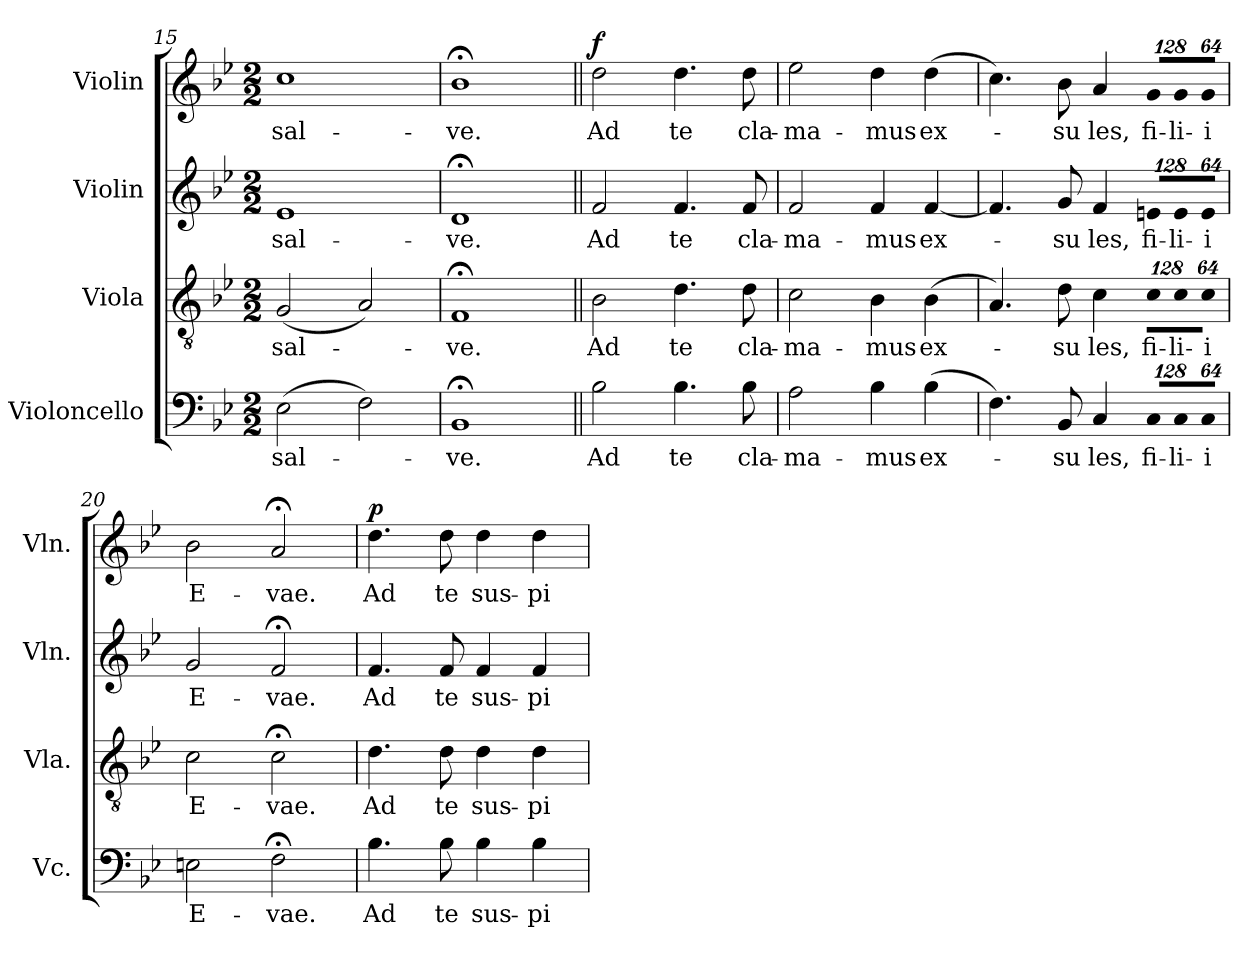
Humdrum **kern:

**kern	**text	**kern	**text	**kern	**text	**kern	**text	**dynam
*part4	*part4	*part3	*part3	*part2	*part2	*part1	*part1	*part1
*staff4	*staff4	*staff3	*staff3	*staff2	*staff2	*staff1	*staff1	*staff1
*I"Violoncello	*	*I"Viola	*	*I"Violin	*	*I"Violin	*	*
*I'Vc.	*	*I'Vla.	*	*I'Vln.	*	*I'Vln.	*	*
*clefF4	*	*clefGv2	*	*clefG2	*	*clefG2	*	*
*k[b-e-]	*	*k[b-e-]	*	*k[b-e-]	*	*k[b-e-]	*	*
*B-:	*	*B-:	*	*B-:	*	*B-:	*	*
*M2/2	*	*M2/2	*	*M2/2	*	*M2/2	*	*
=15	=15	=15	=15	=15	=15	=15	=15	=15
!	!LO:LY:b:color=#000000	!	!	!	!	!	!	!
!	!	!	!LO:LY:b:color=#000000	!	!	!	!	!
!	!	!	!	!	!LO:LY:b:color=#000000	!	!	!
!	!	!	!	!	!	!	!LO:LY:b:color=#000000	!
(2E-i\	sal-	(2Gi/	sal-	1e-i	sal-	1cci	sal-	.
2Fi\)	.	2Ai/)	.	.	.	.	.	.
!!LO:LB:g=z
=16	=16	=16	=16	=16	=16	=16	=16	=16
!	!LO:LY:b:color=#000000	!	!	!	!	!	!	!
!	!	!	!LO:LY:b:color=#000000	!	!	!	!	!
!	!	!	!	!	!LO:LY:b:color=#000000	!	!	!
!	!	!	!	!	!	!	!LO:LY:b:color=#000000	!
1BB-;i	-ve.	1F;i	-ve.	1d;i	-ve.	1b-;i	-ve.	.
=17||	=17||	=17||	=17||	=17||	=17||	=17||	=17||	=17||
!	!LO:LY:b:color=#000000	!	!	!	!	!	!	!
!	!	!	!LO:LY:b:color=#000000	!	!	!	!	!
!	!	!	!	!	!LO:LY:b:color=#000000	!	!	!
!	!	!	!	!	!	!	!LO:LY:b:color=#000000	!
2B-i\	Ad	2B-i\	Ad	2fi/	Ad	2ddi\	Ad	f
!	!LO:LY:b:color=#000000	!	!	!	!	!	!	!
!	!	!	!LO:LY:b:color=#000000	!	!	!	!	!
!	!	!	!	!	!LO:LY:b:color=#000000	!	!	!
!	!	!	!	!	!	!	!LO:LY:b:color=#000000	!
4.B-i\	te	4.di\	te	4.fi/	te	4.ddi\	te	.
!	!LO:LY:b:color=#000000	!	!	!	!	!	!	!
!	!	!	!LO:LY:b:color=#000000	!	!	!	!	!
!	!	!	!	!	!LO:LY:b:color=#000000	!	!	!
!	!	!	!	!	!	!	!LO:LY:b:color=#000000	!
8B-i\	cla-	8di\	cla-	8fi/	cla-	8ddi\	cla-	.
=18	=18	=18	=18	=18	=18	=18	=18	=18
!	!LO:LY:b:color=#000000	!	!	!	!	!	!	!
!	!	!	!LO:LY:b:color=#000000	!	!	!	!	!
!	!	!	!	!	!LO:LY:b:color=#000000	!	!	!
!	!	!	!	!	!	!	!LO:LY:b:color=#000000	!
2Ai\	-ma-	2ci\	-ma-	2fi/	-ma-	2ee-i\	-ma-	.
!	!LO:LY:b:color=#000000	!	!	!	!	!	!	!
!	!	!	!LO:LY:b:color=#000000	!	!	!	!	!
!	!	!	!	!	!LO:LY:b:color=#000000	!	!	!
!	!	!	!	!	!	!	!LO:LY:b:color=#000000	!
4B-i\	-mus	4B-i\	-mus	4fi/	-mus	4ddi\	-mus	.
!	!LO:LY:b:color=#000000	!	!	!	!	!	!	!
!	!	!	!LO:LY:b:color=#000000	!	!	!	!	!
!	!	!	!	!	!LO:LY:b:color=#000000	!	!	!
!	!	!	!	!	!	!	!LO:LY:b:color=#000000	!
(4B-i\	ex-	(4B-i\	ex-	[4fi/	ex-	(4ddi\	ex-	.
=19	=19	=19	=19	=19	=19	=19	=19	=19
4.Fi\)	.	4.Ai/)	.	4.fi/]	.	4.cci\)	.	.
!	!LO:LY:b:color=#000000	!	!	!	!	!	!	!
!	!	!	!LO:LY:b:color=#000000	!	!	!	!	!
!	!	!	!	!	!LO:LY:b:color=#000000	!	!	!
!	!	!	!	!	!	!	!LO:LY:b:color=#000000	!
8BB-i/	-su	8di\	-su	8gi/	-su	8b-i\	-su	.
!	!LO:LY:b:color=#000000	!	!	!	!	!	!	!
!	!	!	!LO:LY:b:color=#000000	!	!	!	!	!
!	!	!	!	!	!LO:LY:b:color=#000000	!	!	!
!	!	!	!	!	!	!	!LO:LY:b:color=#000000	!
4Ci/	les,	4ci\	les,	4fi/	les,	4ai/	les,	.
*Xbrackettup	*	*	*	*	*	*	*	*
!LO:N:vis=8	!	!	!	!	!	!	!	!
!	!LO:LY:b:color=#000000	!	!	!	!	!	!	!
*	*	*Xbrackettup	*	*	*	*	*	*
!	!	!LO:N:vis=8	!	!	!	!	!	!
!	!	!	!LO:LY:b:color=#000000	!	!	!	!	!
*	*	*	*	*Xbrackettup	*	*	*	*
!	!	!	!	!LO:N:vis=8	!	!	!	!
!	!	!	!	!	!LO:LY:b:color=#000000	!	!	!
*	*	*	*	*	*	*Xbrackettup	*	*
!	!	!	!	!	!	!LO:N:vis=8	!	!
!	!	!	!	!	!	!	!LO:LY:b:color=#000000	!
1024%85Ci/L	fi-	1024%85ci\L	fi-	1024%85eni/L	fi-	1024%85gi/L	fi-	.
!LO:N:vis=8	!	!	!	!	!	!	!	!
!	!LO:LY:b:color=#000000	!LO:N:vis=8	!	!	!	!	!	!
!	!	!	!LO:LY:b:color=#000000	!LO:N:vis=8	!	!	!	!
!	!	!	!	!	!LO:LY:b:color=#000000	!LO:N:vis=8	!	!
!	!	!	!	!	!	!	!LO:LY:b:color=#000000	!
1024%85Ci/	-li-	1024%85ci\	-li-	1024%85ei/	-li-	1024%85gi/	-li-	.
!LO:N:vis=8	!	!	!	!	!	!	!	!
!	!LO:LY:b:color=#000000	!LO:N:vis=8	!	!	!	!	!	!
!	!	!	!LO:LY:b:color=#000000	!LO:N:vis=8	!	!	!	!
!	!	!	!	!	!LO:LY:b:color=#000000	!LO:N:vis=8	!	!
!	!	!	!	!	!	!	!LO:LY:b:color=#000000	!
512%43Ci/J	-i	512%43ci\J	-i	512%43ei/J	-i	512%43gi/J	-i	.
=20	=20	=20	=20	=20	=20	=20	=20	=20
!	!LO:LY:b:color=#000000	!	!	!	!	!	!	!
!	!	!	!LO:LY:b:color=#000000	!	!	!	!	!
!	!	!	!	!	!LO:LY:b:color=#000000	!	!	!
!	!	!	!	!	!	!	!LO:LY:b:color=#000000	!
2Eni\	E-	2ci\	E-	2gi/	E-	2b-i\	E-	.
!	!LO:LY:b:color=#000000	!	!	!	!	!	!	!
!	!	!	!LO:LY:b:color=#000000	!	!	!	!	!
!	!	!	!	!	!LO:LY:b:color=#000000	!	!	!
!	!	!	!	!	!	!	!LO:LY:b:color=#000000	!
2F;i\	-vae.	2c;i\	-vae.	2f;i/	-vae.	2a;i/	-vae.	.
=21	=21	=21	=21	=21	=21	=21	=21	=21
!	!LO:LY:b:color=#000000	!	!	!	!	!	!	!
!	!	!	!LO:LY:b:color=#000000	!	!	!	!	!
!	!	!	!	!	!LO:LY:b:color=#000000	!	!	!
!	!	!	!	!	!	!	!LO:LY:b:color=#000000	!
4.B-i\	Ad	4.di\	Ad	4.fi/	Ad	4.ddi\	Ad	p
!	!LO:LY:b:color=#000000	!	!	!	!	!	!	!
!	!	!	!LO:LY:b:color=#000000	!	!	!	!	!
!	!	!	!	!	!LO:LY:b:color=#000000	!	!	!
!	!	!	!	!	!	!	!LO:LY:b:color=#000000	!
8B-i\	te	8di\	te	8fi/	te	8ddi\	te	.
!	!LO:LY:b:color=#000000	!	!	!	!	!	!	!
!	!	!	!LO:LY:b:color=#000000	!	!	!	!	!
!	!	!	!	!	!LO:LY:b:color=#000000	!	!	!
!	!	!	!	!	!	!	!LO:LY:b:color=#000000	!
4B-i\	sus-	4di\	sus-	4fi/	sus-	4ddi\	sus-	.
!	!LO:LY:b:color=#000000	!	!	!	!	!	!	!
!	!	!	!LO:LY:b:color=#000000	!	!	!	!	!
!	!	!	!	!	!LO:LY:b:color=#000000	!	!	!
!	!	!	!	!	!	!	!LO:LY:b:color=#000000	!
4B-i\	-pi-	4di\	-pi-	4fi/	-pi-	4ddi\	-pi-	.
=	=	=	=	=	=	=	=	=
*-	*-	*-	*-	*-	*-	*-	*-	*-
